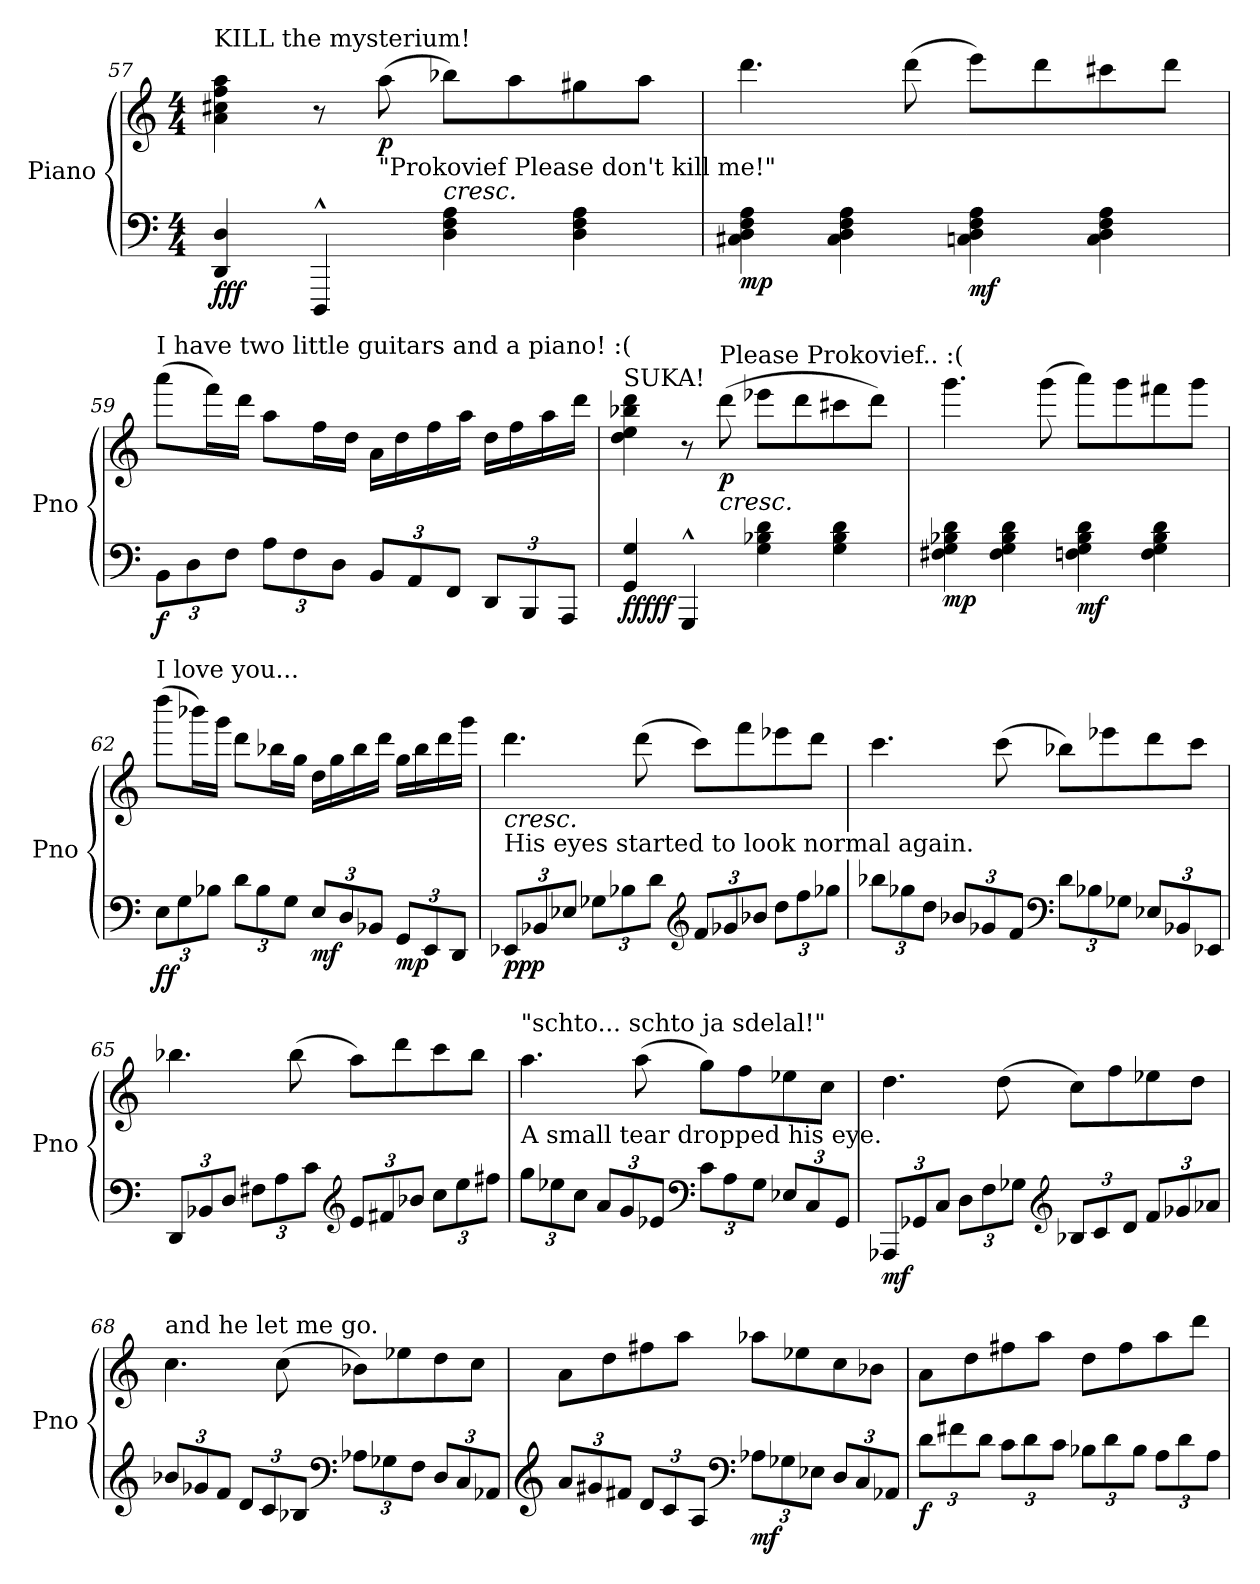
**kern	**kern	**dynam
*part1	*part1	*part1
*staff2	*staff1	*staff1/2
*I"Piano	*	*
*I'Pno	*	*
*clefF4	*clefG2	*
*k[]	*k[]	*
*M4/4	*M4/4	*
=57	=57	=57
!	!LO:TX:a:t=KILL the mysterium!	!
!	!	!LO:DY:b=2
4DD/ 4D/	4a\ 4cc#X\ 4ff\ 4aa\	fff
4DDD^^/	8r	.
!	!LO:TX:b:t="Prokovief Please don't kill me!"	!
!	!	!LO:DY:b
.	(8aa\	p
!	!LO:TX:b:i:t=cresc.	!
4D\ 4F\ 4A\	8bb-X\L)	.
.	8aa\	.
4D\ 4F\ 4A\	8gg#X\	.
.	8aa\J	.
=58	=58	=58
!	!	!LO:DY:b=2
4C#X\ 4D\ 4F\ 4A\	4.ddd\	mp
4C#\ 4D\ 4F\ 4A\	.	.
.	(8ddd\	.
!	!	!LO:DY:b=2
4Cn\ 4D\ 4F\ 4A\	8eee\L)	mf
.	8ddd\	.
4C\ 4D\ 4F\ 4A\	8ccc#X\	.
.	8ddd\J	.
!!LO:LB:g=z
=59	=59	=59
*Xbrackettup	*	*
!	!LO:TX:a:t=I have two little guitars and a piano! &colon;(	!
!	!	!LO:DY:b=2
12BB\L	(8aaa\L	f
12D\	.	.
.	16fff\L)	.
12F\J	.	.
.	16ddd\JJ	.
12A\L	8aa\L	.
12F\	.	.
.	16ff\L	.
12D\J	.	.
.	16dd\JJ	.
12BB/L	16a\LL	.
.	16dd\	.
12AA/	.	.
.	16ff\	.
12FF/J	.	.
.	16aa\JJ	.
12DD/L	16dd\LL	.
.	16ff\	.
12BBB/	.	.
.	16aa\	.
12AAA/J	.	.
.	16ddd\JJ	.
=60	=60	=60
!	!LO:TX:a:t=SUKA!	!
!	!	!LO:DY:b=2
!	!	!LO:DY:n=1:b=2
4GG/ 4G/	4dd\ 4ee\ 4bb-X\ 4ddd\	fff ff
4GGG^^/	8r	.
!	!LO:TX:b:i:t=cresc.	!
!	!LO:TX:a:t=Please Prokovief.. &colon;(	!
!	!	!LO:DY:n=2:b
.	(8ddd\	p
4G\ 4B-X\ 4d\	8eee-X\L	.
.	8ddd\	.
4G\ 4B-\ 4d\	8ccc#X\	.
.	8ddd\J)	.
=61	=61	=61
!	!	!LO:DY:b=2
4F#X\ 4G\ 4B-X\ 4d\	4.ggg\	mp
4F#\ 4G\ 4B-\ 4d\	.	.
.	(8ggg\	.
!	!	!LO:DY:b=2
4Fn\ 4G\ 4B-\ 4d\	8aaa\L)	mf
.	8ggg\	.
4F\ 4G\ 4B-\ 4d\	8fff#X\	.
.	8ggg\J	.
!!LO:LB:g=z
=62	=62	=62
!	!LO:TX:a:t=I love you...	!
!	!	!LO:DY:b=2
!	!	!LO:DY:n=1:b=2
12E\L	(8dddd\L	f f
12G\	.	.
.	16bbb-X\L)	.
12B-X\J	.	.
.	16ggg\JJ	.
12d\L	8ddd\L	.
12B-\	.	.
.	16bb-X\L	.
12G\J	.	.
.	16gg\JJ	.
!	!	!LO:DY:n=2:b=2
12E/L	16dd\LL	mf
.	16gg\	.
12D/	.	.
.	16bb-\	.
12BB-X/J	.	.
.	16ddd\JJ	.
!	!	!LO:DY:n=3:b=2
12GG/L	16gg\LL	mp
.	16bb-\	.
12EE/	.	.
.	16ddd\	.
12DD/J	.	.
.	16ggg\JJ	.
=63	=63	=63
!	!LO:TX:b:i:t=cresc.	!
!	!LO:TX:b:t=His eyes started to look normal again.	!
!	!	!LO:DY:b=2
!	!	!LO:DY:n=1:b=2
12EE-X/L	4.ddd\	pp p
12BB-X/	.	.
12E-X/J	.	.
12G-X\L	.	.
12B-X\	.	.
.	(8ddd\	.
12d\J	.	.
*clefG2	*	*
12f/L	8ccc\L)	.
12g-X/	.	.
.	8fff\	.
12b-X/J	.	.
12dd\L	8eee-X\	.
12ff\	.	.
.	8ddd\J	.
12gg-X\J	.	.
=64	=64	=64
12bb-X\L	4.ccc\	.
12gg-X\	.	.
12dd\J	.	.
12b-X/L	.	.
12g-X/	.	.
.	(8ccc\	.
12f/J	.	.
*clefF4	*	*
12d\L	8bb-X\L)	.
12B-X\	.	.
.	8eee-X\	.
12G-X\J	.	.
12E-X/L	8ddd\	.
12BB-X/	.	.
.	8ccc\J	.
12EE-X/J	.	.
!!LO:LB:g=z
=65	=65	=65
12DD/L	4.bb-X\	.
12BB-X/	.	.
12D/J	.	.
12F#X\L	.	.
12A\	.	.
.	(8bb-\	.
12c\J	.	.
*clefG2	*	*
12e/L	8aa\L)	.
12f#X/	.	.
.	8ddd\	.
12b-X/J	.	.
12cc\L	8ccc\	.
12ee\	.	.
.	8bb-\J	.
12ff#X\J	.	.
=66	=66	=66
!	!LO:TX:a:t="schto... schto ja sdelal!"	!
!	!LO:TX:b:t=A small tear dropped his eye.	!
12gg\L	4.aa\	.
12ee-X\	.	.
12cc\J	.	.
12a/L	.	.
12g/	.	.
.	(8aa\	.
12e-X/J	.	.
*clefF4	*	*
12c\L	8gg\L)	.
12A\	.	.
.	8ff\	.
12G\J	.	.
12E-X/L	8ee-X\	.
12C/	.	.
.	8cc\J	.
12GG/J	.	.
=67	=67	=67
!	!	!LO:DY:b=2
12AAA-X/L	4.dd\	mf
12GG-X/	.	.
12C/J	.	.
12D\L	.	.
12F\	.	.
.	(8dd\	.
12G-X\J	.	.
*clefG2	*	*
12B-X/L	8cc\L)	.
12c/	.	.
.	8ff\	.
12d/J	.	.
12f/L	8ee-X\	.
12g-X/	.	.
.	8dd\J	.
12a-X/J	.	.
!!LO:LB:g=z
=68	=68	=68
!	!LO:TX:a:t=and he let me go.	!
12b-X/L	4.cc\	.
12g-X/	.	.
12f/J	.	.
12d/L	.	.
12c/	.	.
.	(8cc\	.
12B-X/J	.	.
*clefF4	*	*
12A-X\L	8b-X\L)	.
12G-X\	.	.
.	8ee-X\	.
12F\J	.	.
12D/L	8dd\	.
12C/	.	.
.	8cc\J	.
12AA-X/J	.	.
=69	=69	=69
*clefG2	*	*
!	!	!LO:DY:b=2
!	!	!LO:DY:n=1:a
12a/L	8a\L	mp mp
12g#X/	.	.
.	8dd\	.
12f#X/J	.	.
12d/L	8ff#X\	.
12c/	.	.
.	8aa\J	.
12A/J	.	.
*clefF4	*	*
!	!	!LO:DY:n=2:b=2
12A-X\L	8aa-X\L	mf
12G-X\	.	.
.	8ee-X\	.
12E-X\J	.	.
12D/L	8cc\	.
12C/	.	.
.	8b-X\J	.
12AA-X/J	.	.
=70	=70	=70
!	!	!LO:DY:b=2
12d\L	8a\L	f
12f#X\	.	.
.	8dd\	.
12d\J	.	.
12c\L	8ff#X\	.
12d\	.	.
.	8aa\J	.
12c\J	.	.
12B-X\L	8dd\L	.
12d\	.	.
.	8ff#\	.
12B-\J	.	.
12A\L	8aa\	.
12d\	.	.
.	8ddd\J	.
12A\J	.	.
=	=	=
*-	*-	*-
